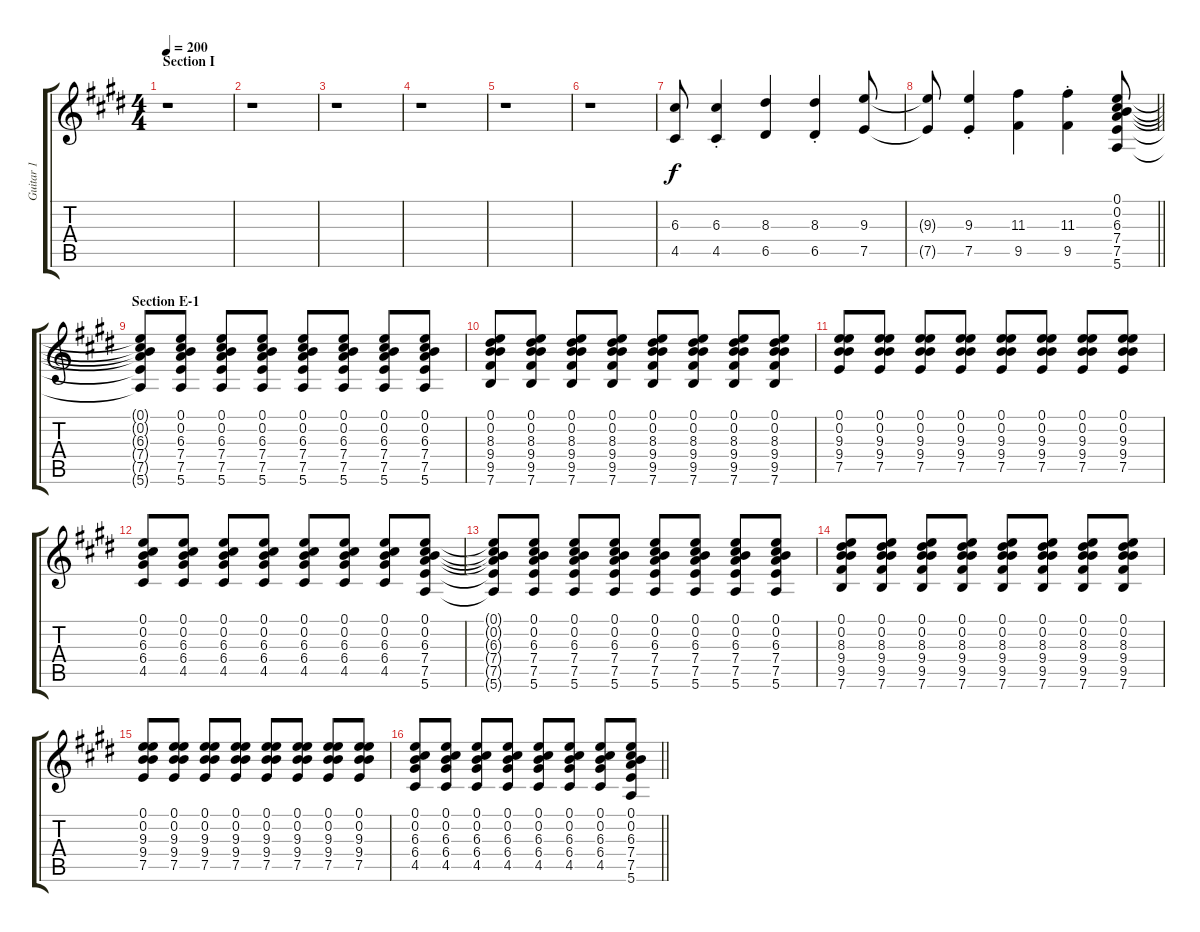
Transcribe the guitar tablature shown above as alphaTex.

\track ("Guitar 1" "Guitar 1") {instrument overdrivenguitar}
\staff {score tabs}
\tuning (E4 B3 G3 D3 A2 E2) {hide}
\ts (4 4)
\section ("" "Section I")
\tempo 200
\clef g2
\ks e
r.1{dy f} |
r.1 |
r.1 |
r.1 |
r.1 |
r.1 |
(6.3 4.5).8 (6.3{st} 4.5).4 (8.3 6.5).4 (8.3{st} 6.5).4 (9.3 7.5).8 |
\barLineRight lightlight
(9.3{t} 7.5{t}).8 (9.3 7.5{st}).4 (11.3 9.5).4 (11.3 9.5{st}).4 (0.1 0.2 6.3 7.4 7.5 5.6).8 |
\section ("" "Section E-1")
(0.1{t} 0.2{t} 6.3{t} 7.4{t} 7.5{t} 5.6{t}).8 (0.1 0.2 6.3 7.4 7.5 5.6).8 (0.1 0.2 6.3 7.4 7.5 5.6).8 (0.1 0.2 6.3 7.4 7.5 5.6).8 (0.1 0.2 6.3 7.4 7.5 5.6).8 (0.1 0.2 6.3 7.4 7.5 5.6).8 (0.1 0.2 6.3 7.4 7.5 5.6).8 (0.1 0.2 6.3 7.4 7.5 5.6).8 |
(0.1 0.2 8.3 9.4 9.5 7.6).8 (0.1 0.2 8.3 9.4 9.5 7.6).8 (0.1 0.2 8.3 9.4 9.5 7.6).8 (0.1 0.2 8.3 9.4 9.5 7.6).8 (0.1 0.2 8.3 9.4 9.5 7.6).8 (0.1 0.2 8.3 9.4 9.5 7.6).8 (0.1 0.2 8.3 9.4 9.5 7.6).8 (0.1 0.2 8.3 9.4 9.5 7.6).8 |
(0.1 0.2 9.3 9.4 7.5).8 (0.1 0.2 9.3 9.4 7.5).8 (0.1 0.2 9.3 9.4 7.5).8 (0.1 0.2 9.3 9.4 7.5).8 (0.1 0.2 9.3 9.4 7.5).8 (0.1 0.2 9.3 9.4 7.5).8 (0.1 0.2 9.3 9.4 7.5).8 (0.1 0.2 9.3 9.4 7.5).8 |
(0.1 0.2 6.3 6.4 4.5).8 (0.1 0.2 6.3 6.4 4.5).8 (0.1 0.2 6.3 6.4 4.5).8 (0.1 0.2 6.3 6.4 4.5).8 (0.1 0.2 6.3 6.4 4.5).8 (0.1 0.2 6.3 6.4 4.5).8 (0.1 0.2 6.3 6.4 4.5).8 (0.1 0.2 6.3 7.4 7.5 5.6).8 |
(0.1{t} 0.2{t} 6.3{t} 7.4{t} 7.5{t} 5.6{t}).8 (0.1 0.2 6.3 7.4 7.5 5.6).8 (0.1 0.2 6.3 7.4 7.5 5.6).8 (0.1 0.2 6.3 7.4 7.5 5.6).8 (0.1 0.2 6.3 7.4 7.5 5.6).8 (0.1 0.2 6.3 7.4 7.5 5.6).8 (0.1 0.2 6.3 7.4 7.5 5.6).8 (0.1 0.2 6.3 7.4 7.5 5.6).8 |
(0.1 0.2 8.3 9.4 9.5 7.6).8 (0.1 0.2 8.3 9.4 9.5 7.6).8 (0.1 0.2 8.3 9.4 9.5 7.6).8 (0.1 0.2 8.3 9.4 9.5 7.6).8 (0.1 0.2 8.3 9.4 9.5 7.6).8 (0.1 0.2 8.3 9.4 9.5 7.6).8 (0.1 0.2 8.3 9.4 9.5 7.6).8 (0.1 0.2 8.3 9.4 9.5 7.6).8 |
(0.1 0.2 9.3 9.4 7.5).8 (0.1 0.2 9.3 9.4 7.5).8 (0.1 0.2 9.3 9.4 7.5).8 (0.1 0.2 9.3 9.4 7.5).8 (0.1 0.2 9.3 9.4 7.5).8 (0.1 0.2 9.3 9.4 7.5).8 (0.1 0.2 9.3 9.4 7.5).8 (0.1 0.2 9.3 9.4 7.5).8 |
\barLineRight lightlight
(0.1 0.2 6.3 6.4 4.5).8 (0.1 0.2 6.3 6.4 4.5).8 (0.1 0.2 6.3 6.4 4.5).8 (0.1 0.2 6.3 6.4 4.5).8 (0.1 0.2 6.3 6.4 4.5).8 (0.1 0.2 6.3 6.4 4.5).8 (0.1 0.2 6.3 6.4 4.5).8 (0.1 0.2 6.3 7.4 7.5 5.6).8
